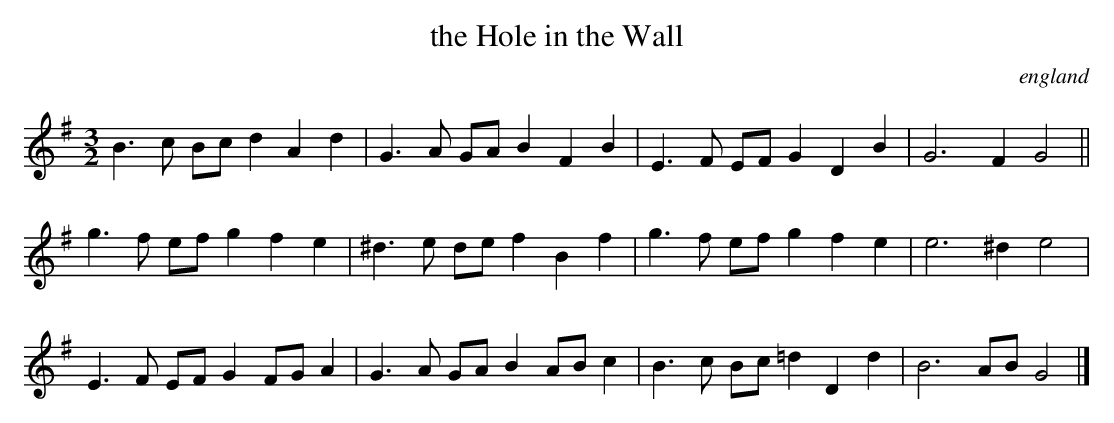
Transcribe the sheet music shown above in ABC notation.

X:1
T:the Hole in the Wall
O:england
M:3/2
L:1/8
K:G
B3 c Bc d2 A2 d2 |  G3 A GA B2 F2 B2 | E3 F EF  G2 D2 B2 | G6  F2 G4 ||
g3 f ef g2 f2 e2 | ^d3 e de f2 B2 f2 | g3 f ef  g2 f2 e2 | e6 ^d2 e4 |
E3 F EF G2 FG A2 |  G3 A GA B2 AB c2 | B3 c Bc =d2 D2 d2 | B6  AB G4 |]
